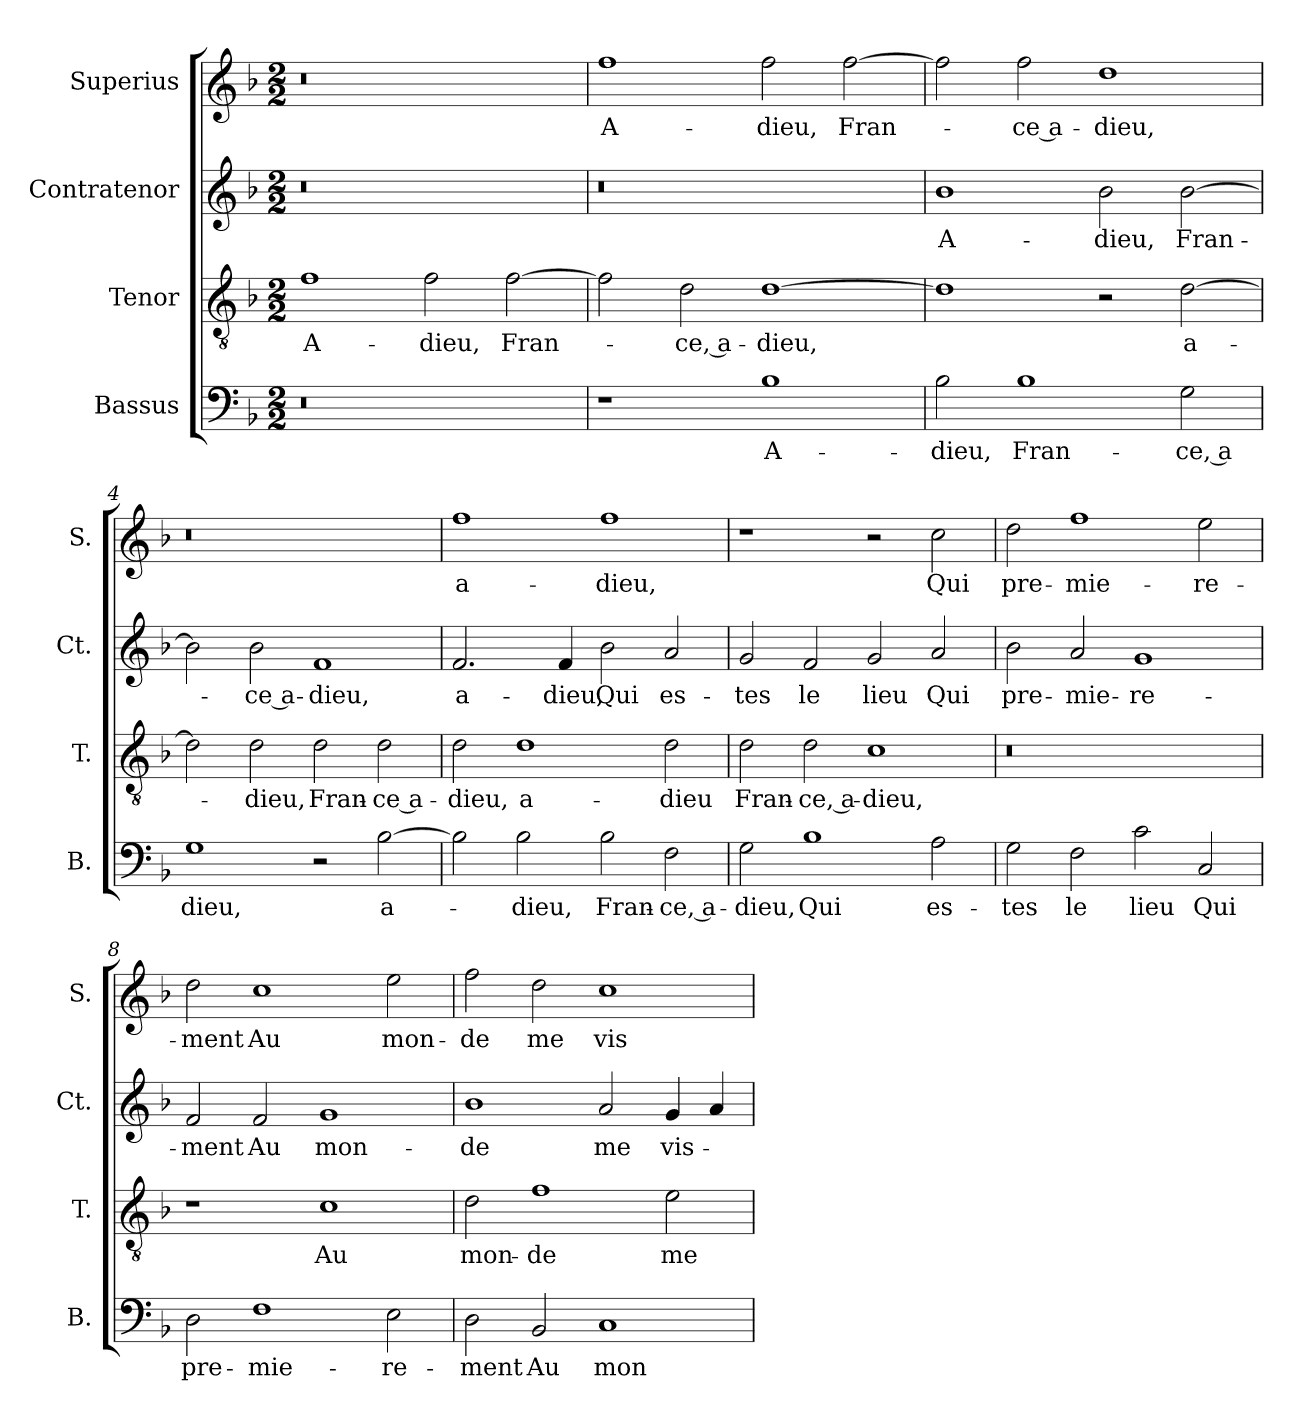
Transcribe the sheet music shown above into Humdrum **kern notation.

**kern	**text	**kern	**text	**kern	**text	**kern	**text
*part4	*part4	*part3	*part3	*part2	*part2	*part1	*part1
*staff4	*staff4	*staff3	*staff3	*staff2	*staff2	*staff1	*staff1
*I"Bassus	*	*I"Tenor	*	*I"Contratenor	*	*I"Superius	*
*I'B.	*	*I'T.	*	*I'Ct.	*	*I'S.	*
*clefF4	*	*clefGv2	*	*clefG2	*	*clefG2	*
*	*	*ITrd7c12	*	*	*	*	*
*k[b-]	*	*k[b-]	*	*k[b-]	*	*k[b-]	*
*F:	*	*F:	*	*F:	*	*F:	*
*M2/2	*	*M2/2	*	*M2/2	*	*M2/2	*
=1	=1	=1	=1	=1	=1	=1	=1
!LO:N:vis=0	!	!	!	!LO:N:vis=0	!	!LO:N:vis=0	!
1r	.	1F\	A-	1r	.	1r	.
1ryy	.	2F\	-dieu,	1ryy	.	1ryy	.
.	.	[2F\	Fran-	.	.	.	.
=2	=2	=2	=2	=2	=2	=2	=2
!	!	!	!	!LO:N:vis=0	!	!	!
1r	.	2F\]	.	1r	.	1ff\	A-
.	.	2D\	-ce, a-	.	.	.	.
1B-\	A-	[1D\	-dieu,	1ryy	.	2ff\	-dieu,
.	.	.	.	.	.	[2ff\	Fran-
=3	=3	=3	=3	=3	=3	=3	=3
2B-\	-dieu,	1D\]	.	1b-\	A-	2ff\]	.
1B-\	Fran-	.	.	.	.	2ff\	-ce a-
.	.	2r	.	2b-\	-dieu,	1dd\	-dieu,
2G\	-ce, a	[2D\	a-	[2b-\	Fran-	.	.
=4	=4	=4	=4	=4	=4	=4	=4
!	!	!	!	!	!	!LO:N:vis=0	!
1G\	dieu,	2D\]	.	2b-\]	.	1r	.
.	.	2D\	-dieu,	2b-\	-ce a-	.	.
2r	.	2D\	Fran-	1f/	-dieu,	1ryy	.
[2B-\	a-	2D\	-ce a-	.	.	.	.
!!LO:LB:g=z
=5	=5	=5	=5	=5	=5	=5	=5
2B-\]	.	2D\	-dieu,	2.f/	a-	1ff\	a-
2B-\	-dieu,	1D\	a-	.	.	.	.
.	.	.	.	4f/	-dieu,	.	.
2B-\	Fran-	.	.	2b-\	Qui	1ff\	-dieu,
2F\	-ce, a-	2D\	-dieu	2a/	es-	.	.
=6	=6	=6	=6	=6	=6	=6	=6
2G\	-dieu,	2D\	Fran-	2g/	-tes	1r	.
1B-\	Qui	2D\	-ce, a-	2f/	le	.	.
.	.	1C\	-dieu,	2g/	lieu	2r	.
2A\	es-	.	.	2a/	Qui	2cc\	Qui
=7	=7	=7	=7	=7	=7	=7	=7
!	!	!LO:N:vis=0	!	!	!	!	!
2G\	-tes	1r	.	2b-\	pre-	2dd\	pre-
2F\	le	.	.	2a/	-mie-	1ff\	-mie-
2c\	lieu	1ryy	.	1g/	-re-	.	.
2C/	Qui	.	.	.	.	2ee\	-re-
=8	=8	=8	=8	=8	=8	=8	=8
2D\	pre-	1r	.	2f/	-ment	2dd\	-ment
1F\	-mie-	.	.	2f/	Au	1cc\	Au
.	.	1C\	Au	1g/	mon-	.	.
2E\	-re-	.	.	.	.	2ee\	mon-
!!LO:LB:g=z
=9	=9	=9	=9	=9	=9	=9	=9
2D\	-ment	2D\	mon-	1b-\	-de	2ff\	-de
2BB-/	Au	1F\	-de	.	.	2dd\	me
1C/	mon-	.	.	2a/	me	1cc\	vis-
.	.	2E\	me	4g/	vis-	.	.
.	.	.	.	4a/	.	.	.
=	=	=	=	=	=	=	=
*-	*-	*-	*-	*-	*-	*-	*-
